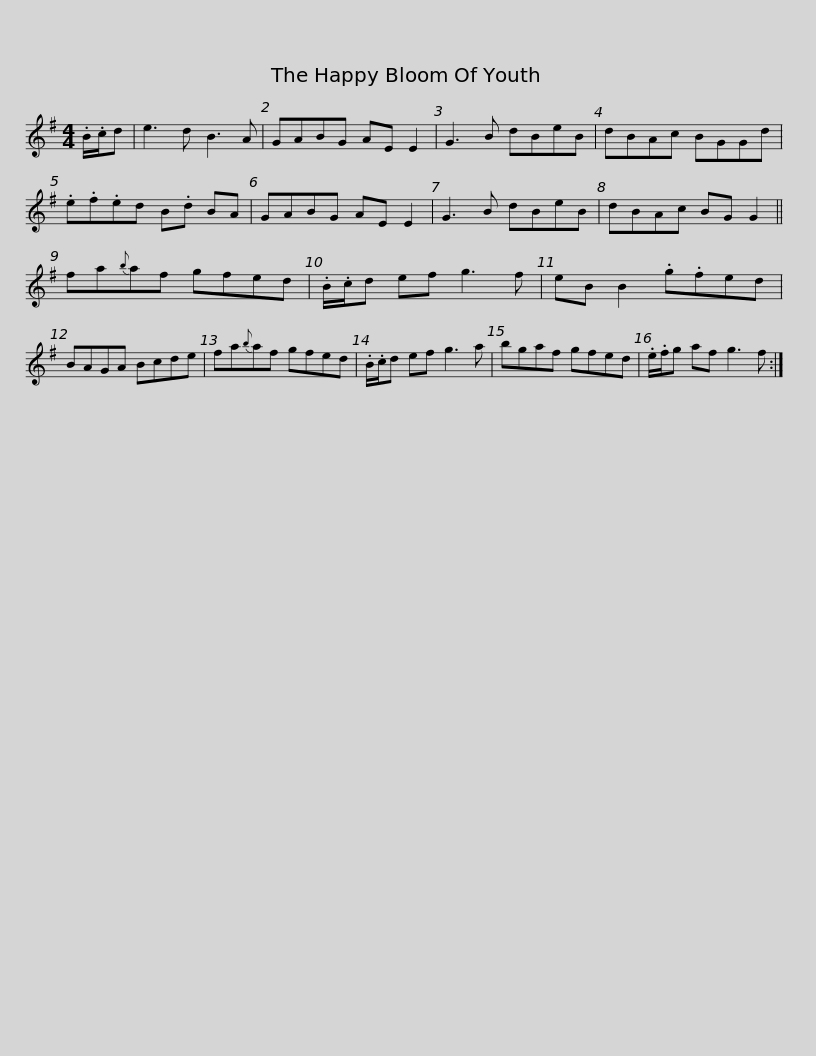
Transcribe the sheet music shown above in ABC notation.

X:1
L:1/8
M:4/4
I:linebreak $
K:G
V:1 treble
V:1
 .B/.c/d | e3 d B3 A | GABG AE E2 | G3 B dBeB | dBAc BGGd | %5
 .e.f.ed B.d BA | GABG AE E2 |$ G3 B dBeB | dBAc BG G2 || fa{b}af gfed | %10
 .B/.c/d ef g3 f | eB B2 .g.fed | BAGA Bcde |$ fa{b}af gfed | .B/.c/d ef g3 a | %15
 bgaf gfed | .e/.f/g af g3 f :| %17
